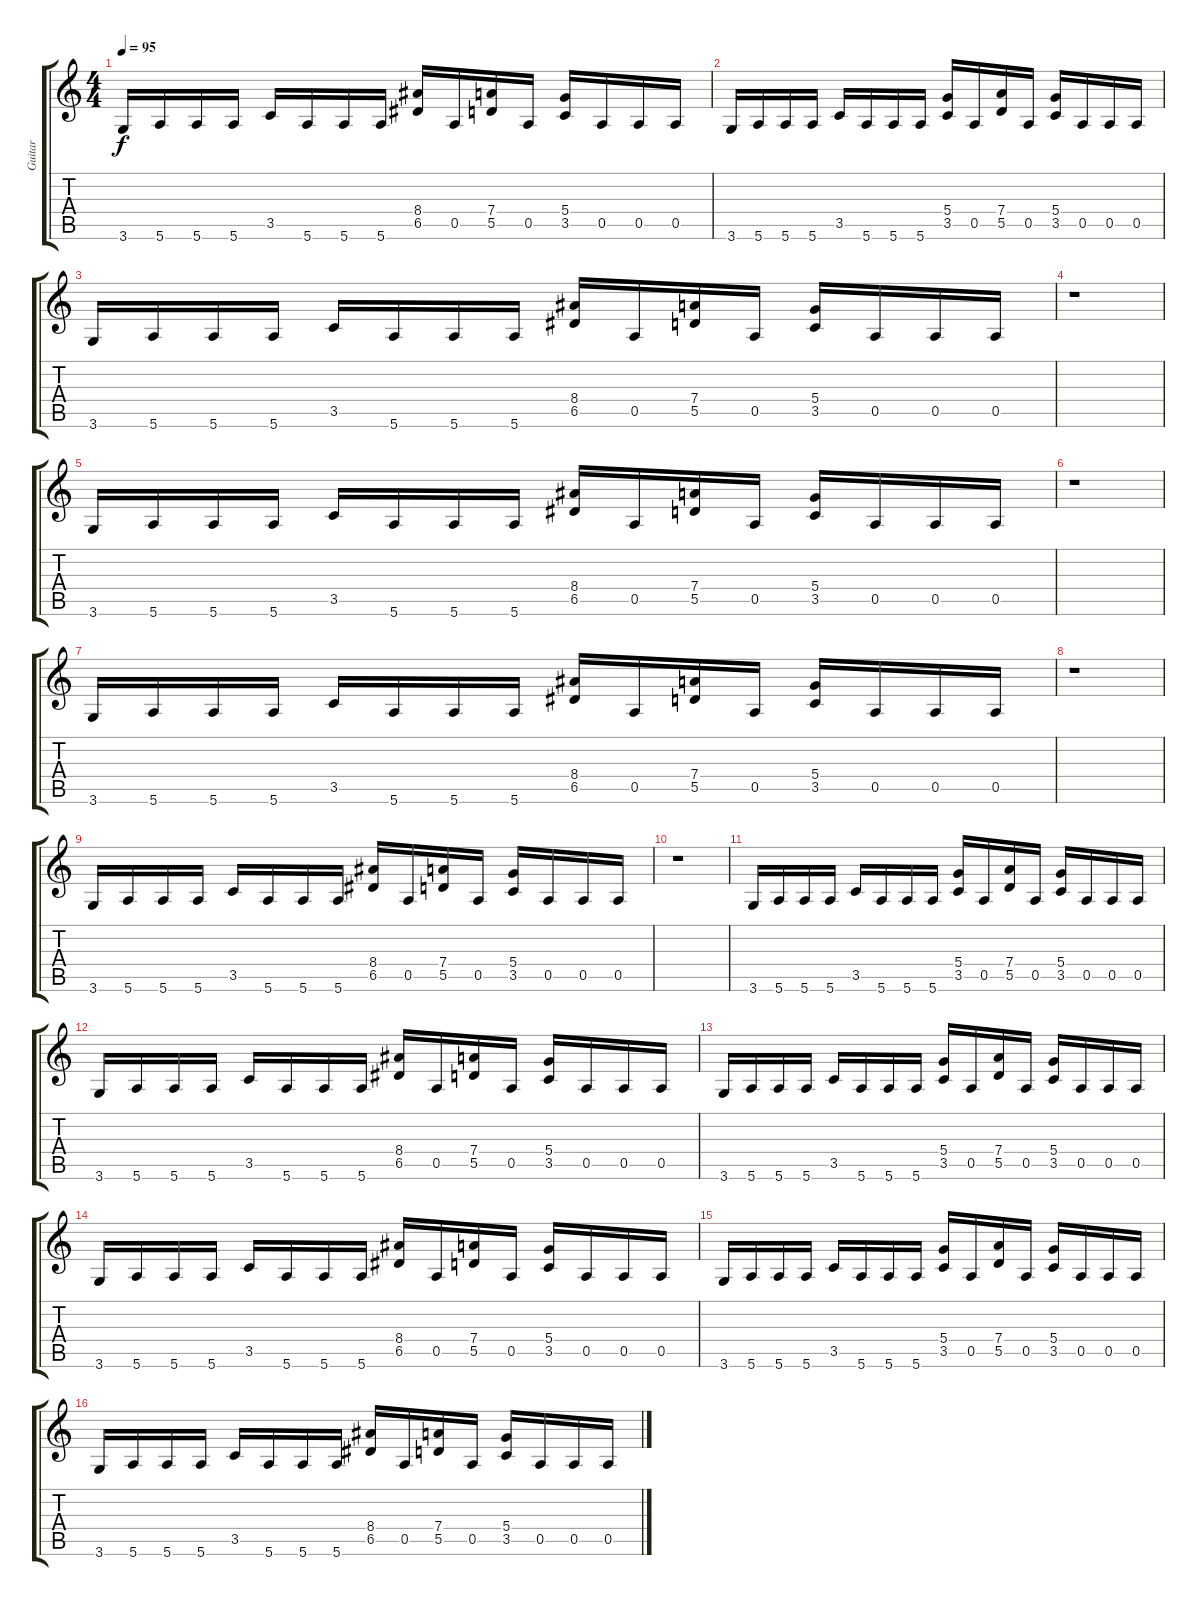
\track ("Guitar" "Guitar") {instrument overdrivenguitar}
\staff {score tabs}
\tuning (E4 B3 G3 D3 A2 E2) {hide}
\ts (4 4)
\tempo 95
\clef g2
\ks c
3.6.16{dy f} 5.6.16 5.6.16 5.6.16 3.5.16 5.6.16 5.6.16 5.6.16 (8.4 6.5).16 0.5.16 (7.4 5.5).16 0.5.16 (5.4 3.5).16 0.5.16 0.5.16 0.5.16 |
3.6.16 5.6.16 5.6.16 5.6.16 3.5.16 5.6.16 5.6.16 5.6.16 (5.4 3.5).16 0.5.16 (7.4 5.5).16 0.5.16 (5.4 3.5).16 0.5.16 0.5.16 0.5.16 |
3.6.16 5.6.16 5.6.16 5.6.16 3.5.16 5.6.16 5.6.16 5.6.16 (8.4 6.5).16 0.5.16 (7.4 5.5).16 0.5.16 (5.4 3.5).16 0.5.16 0.5.16 0.5.16 |
r.1 |
3.6.16 5.6.16 5.6.16 5.6.16 3.5.16 5.6.16 5.6.16 5.6.16 (8.4 6.5).16 0.5.16 (7.4 5.5).16 0.5.16 (5.4 3.5).16 0.5.16 0.5.16 0.5.16 |
r.1 |
3.6.16 5.6.16 5.6.16 5.6.16 3.5.16 5.6.16 5.6.16 5.6.16 (8.4 6.5).16 0.5.16 (7.4 5.5).16 0.5.16 (5.4 3.5).16 0.5.16 0.5.16 0.5.16 |
r.1 |
3.6.16 5.6.16 5.6.16 5.6.16 3.5.16 5.6.16 5.6.16 5.6.16 (8.4 6.5).16 0.5.16 (7.4 5.5).16 0.5.16 (5.4 3.5).16 0.5.16 0.5.16 0.5.16 |
r.1 |
3.6.16 5.6.16 5.6.16 5.6.16 3.5.16 5.6.16 5.6.16 5.6.16 (5.4 3.5).16 0.5.16 (7.4 5.5).16 0.5.16 (5.4 3.5).16 0.5.16 0.5.16 0.5.16 |
3.6.16 5.6.16 5.6.16 5.6.16 3.5.16 5.6.16 5.6.16 5.6.16 (8.4 6.5).16 0.5.16 (7.4 5.5).16 0.5.16 (5.4 3.5).16 0.5.16 0.5.16 0.5.16 |
3.6.16 5.6.16 5.6.16 5.6.16 3.5.16 5.6.16 5.6.16 5.6.16 (5.4 3.5).16 0.5.16 (7.4 5.5).16 0.5.16 (5.4 3.5).16 0.5.16 0.5.16 0.5.16 |
3.6.16 5.6.16 5.6.16 5.6.16 3.5.16 5.6.16 5.6.16 5.6.16 (8.4 6.5).16 0.5.16 (7.4 5.5).16 0.5.16 (5.4 3.5).16 0.5.16 0.5.16 0.5.16 |
3.6.16 5.6.16 5.6.16 5.6.16 3.5.16 5.6.16 5.6.16 5.6.16 (5.4 3.5).16 0.5.16 (7.4 5.5).16 0.5.16 (5.4 3.5).16 0.5.16 0.5.16 0.5.16 |
3.6.16 5.6.16 5.6.16 5.6.16 3.5.16 5.6.16 5.6.16 5.6.16 (8.4 6.5).16 0.5.16 (7.4 5.5).16 0.5.16 (5.4 3.5).16 0.5.16 0.5.16 0.5.16
